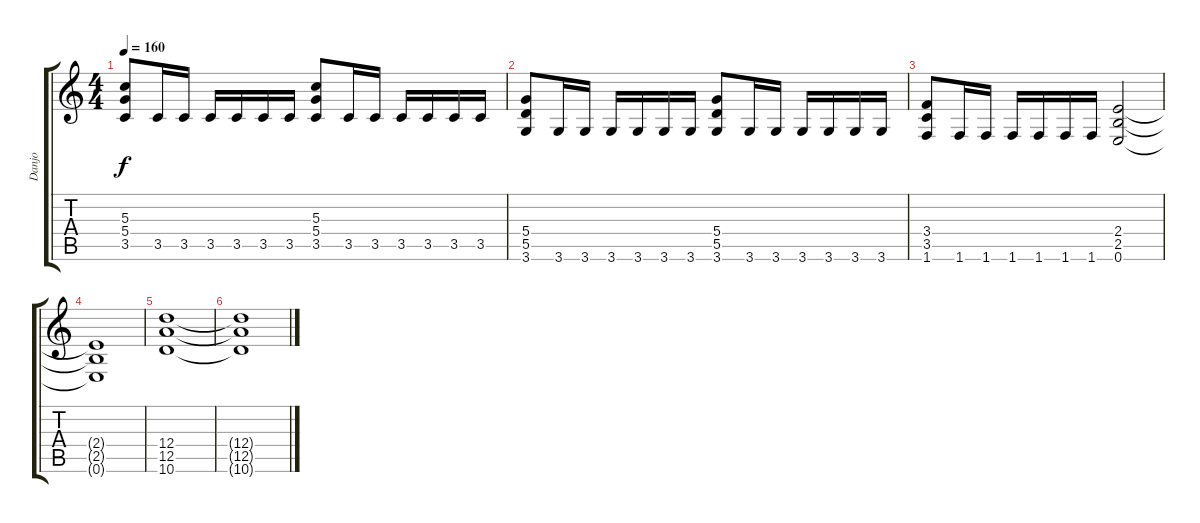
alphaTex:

\track ("Danjo" "Danjo") {instrument distortionguitar}
\staff {score tabs}
\tuning (E4 B3 G3 D3 A2 E2) {hide}
\ts (4 4)
\tempo 160
\clef g2
\ks c
(5.3 5.4 3.5).8{dy f} 3.5.16 3.5.16 3.5.16 3.5.16 3.5.16 3.5.16 (5.3 5.4 3.5).8 3.5.16 3.5.16 3.5.16 3.5.16 3.5.16 3.5.16 |
(5.4 5.5 3.6).8 3.6.16 3.6.16 3.6.16 3.6.16 3.6.16 3.6.16 (5.4 5.5 3.6).8 3.6.16 3.6.16 3.6.16 3.6.16 3.6.16 3.6.16 |
(3.4 3.5 1.6).8 1.6.16 1.6.16 1.6.16 1.6.16 1.6.16 1.6.16 (2.4 2.5 0.6).2 |
(2.4{t} 2.5{t} 0.6{t}).1 |
(12.4 12.5 10.6).1 |
(12.4{t} 12.5{t} 10.6{t}).1
